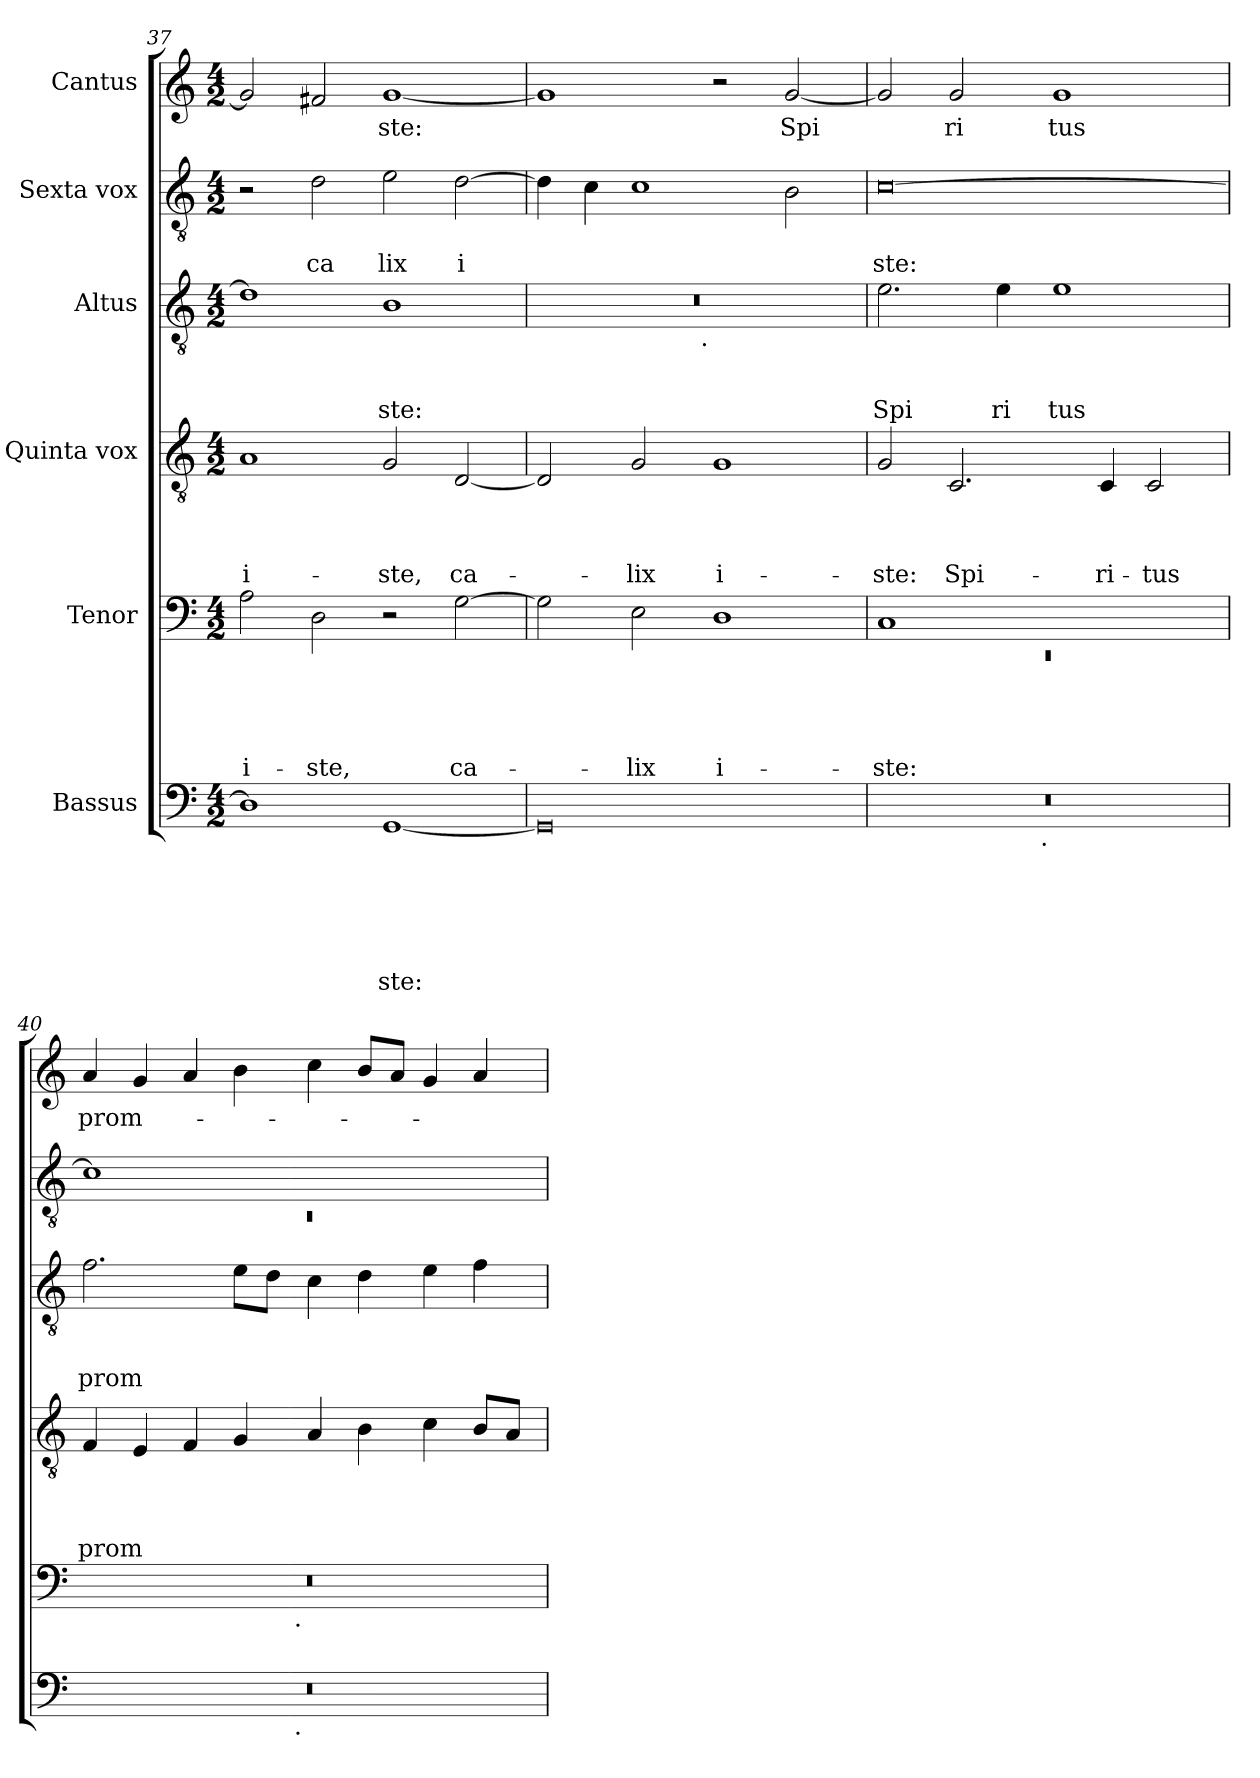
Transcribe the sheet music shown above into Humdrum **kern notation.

**kern	**text	**text	**text	**text	**text	**text	**kern	**text	**text	**text	**text	**text	**kern	**text	**text	**text	**text	**kern	**text	**text	**text	**kern	**text	**text	**kern	**text
*part6	*part6	*part6	*part6	*part6	*part6	*part6	*part5	*part5	*part5	*part5	*part5	*part5	*part4	*part4	*part4	*part4	*part4	*part3	*part3	*part3	*part3	*part2	*part2	*part2	*part1	*part1
*staff6	*staff6	*staff6	*staff6	*staff6	*staff6	*staff6	*staff5	*staff5	*staff5	*staff5	*staff5	*staff5	*staff4	*staff4	*staff4	*staff4	*staff4	*staff3	*staff3	*staff3	*staff3	*staff2	*staff2	*staff2	*staff1	*staff1
*I"Bassus	*	*	*	*	*	*	*I"Tenor	*	*	*	*	*	*I"Quinta vox	*	*	*	*	*I"Altus	*	*	*	*I"Sexta vox	*	*	*I"Cantus	*
*clefF4	*	*	*	*	*	*	*clefF4	*	*	*	*	*	*clefGv2	*	*	*	*	*clefGv2	*	*	*	*clefGv2	*	*	*clefG2	*
*k[]	*	*	*	*	*	*	*k[]	*	*	*	*	*	*k[]	*	*	*	*	*k[]	*	*	*	*k[]	*	*	*k[]	*
*C:	*	*	*	*	*	*	*C:	*	*	*	*	*	*C:	*	*	*	*	*C:	*	*	*	*C:	*	*	*C:	*
*M4/2	*	*	*	*	*	*	*M4/2	*	*	*	*	*	*M4/2	*	*	*	*	*M4/2	*	*	*	*M4/2	*	*	*M4/2	*
=37	=37	=37	=37	=37	=37	=37	=37	=37	=37	=37	=37	=37	=37	=37	=37	=37	=37	=37	=37	=37	=37	=37	=37	=37	=37	=37
!	!	!	!	!	!	!	!	!	!	!	!	!LO:LY:b	!	!	!	!	!LO:LY:b	!	!	!	!	!	!	!	!	!
1D]	.	.	.	.	.	.	2A\	.	.	.	.	i-	1A	.	.	.	i-	1d]	.	.	.	2r	.	.	2g/]	.
!	!	!	!	!	!	!	!	!	!	!	!	!LO:LY:b	!	!	!	!	!	!	!	!	!	!	!	!LO:LY:b	!	!
.	.	.	.	.	.	.	2D\	.	.	.	.	-ste,	.	.	.	.	.	.	.	.	.	2d\	.	ca	2f#/	.
!	!	!	!	!	!	!LO:LY:b	!	!	!	!	!	!	!	!	!	!	!LO:LY:b	!	!	!	!LO:LY:b	!	!	!LO:LY:b	!	!LO:LY:b
[<1GG	.	.	.	.	.	ste:	2r	.	.	.	.	.	2G/	.	.	.	-ste,	1B	.	.	ste:	2e\	.	lix	[<1g	ste:
!	!	!	!	!	!	!	!	!	!	!	!	!LO:LY:b	!	!	!	!	!LO:LY:b	!	!	!	!	!	!	!LO:LY:b:rj	!	!
.	.	.	.	.	.	.	[>2G\	.	.	.	.	ca-	[<2D/	.	.	.	ca-	.	.	.	.	[>2d\	.	i	.	.
=38	=38	=38	=38	=38	=38	=38	=38	=38	=38	=38	=38	=38	=38	=38	=38	=38	=38	=38	=38	=38	=38	=38	=38	=38	=38	=38
*	*	*	*	*	*	*	*	*	*	*	*	*	*	*	*	*	*	*^	*	*	*	*	*	*	*	*
0GG]	.	.	.	.	.	.	2G\]	.	.	.	.	.	2D/]	.	.	.	.	0r	2ryy	.	.	.	4d\]	.	.	1g]	.
.	.	.	.	.	.	.	.	.	.	.	.	.	.	.	.	.	.	.	.	.	.	.	4c\	.	.	.	.
!	!	!	!	!	!	!	!	!	!	!	!	!LO:LY:b	!	!	!	!	!LO:LY:b	!	!	!	!	!	!	!	!	!	!
.	.	.	.	.	.	.	2E\	.	.	.	.	-lix	2G/	.	.	.	-lix	.	4...ryy	.	.	.	1c	.	.	.	.
!	!	!	!	!	!	!	!	!	!	!	!	!	!	!	!	!	!	!	!LO:TX:b:t=.	!	!	!	!	!	!	!	!
.	.	.	.	.	.	.	.	.	.	.	.	.	.	.	.	.	.	.	1ryy	.	.	.	.	.	.	.	.
!	!	!	!	!	!	!	!	!	!	!	!	!LO:LY:b	!	!	!	!	!LO:LY:b	!	!	!	!	!	!	!	!	!	!
.	.	.	.	.	.	.	1D	.	.	.	.	i-	1G	.	.	.	i-	.	.	.	.	.	.	.	.	2r	.
!	!	!	!	!	!	!	!	!	!	!	!	!	!	!	!	!	!	!	!	!	!	!	!	!	!	!	!LO:LY:b
.	.	.	.	.	.	.	.	.	.	.	.	.	.	.	.	.	.	.	.	.	.	.	2B\	.	.	[<2g/	Spi
.	.	.	.	.	.	.	.	.	.	.	.	.	.	.	.	.	.	.	32ryy	.	.	.	.	.	.	.	.
=39	=39	=39	=39	=39	=39	=39	=39	=39	=39	=39	=39	=39	=39	=39	=39	=39	=39	=39	=39	=39	=39	=39	=39	=39	=39	=39	=39
*	*	*	*	*	*	*	*^	*	*	*	*	*	*	*	*	*	*	*	*	*	*	*	*	*	*	*	*
!	!	!	!	!	!	!	!	!LO:N:vis=1	!	!	!	!	!LO:LY:b	!	!	!	!	!LO:LY:b	!	!	!	!	!LO:LY:b	!	!	!LO:LY:b	!	!
*^	*	*	*	*	*	*	*	*	*	*	*	*	*	*	*	*	*	*	*v	*v	*	*	*	*	*	*	*	*
0r	2ryy	.	.	.	.	.	.	1C	0rEE	.	.	.	.	-ste:	2G/	.	.	.	-ste:	2.e\	.	.	Spi	[<0c	.	ste:	2g/]	.
!	!	!	!	!	!	!	!	!	!	!	!	!	!	!	!	!	!	!	!LO:LY:b	!	!	!	!	!	!	!	!	!LO:LY:b
.	4...ryy	.	.	.	.	.	.	.	.	.	.	.	.	.	2.C/	.	.	.	Spi-	.	.	.	.	.	.	.	2g/	ri
!	!	!	!	!	!	!	!	!	!	!	!	!	!	!	!	!	!	!	!	!	!	!	!LO:LY:b	!	!	!	!	!
.	.	.	.	.	.	.	.	.	.	.	.	.	.	.	.	.	.	.	.	4e\	.	.	ri	.	.	.	.	.
!	!LO:TX:b:t=.	!	!	!	!	!	!	!	!	!	!	!	!	!	!	!	!	!	!	!	!	!	!	!	!	!	!	!
.	1ryy	.	.	.	.	.	.	.	.	.	.	.	.	.	.	.	.	.	.	.	.	.	.	.	.	.	.	.
!	!	!	!	!	!	!	!	!	!	!	!	!	!	!	!	!	!	!	!	!	!	!	!LO:LY:b	!	!	!	!	!LO:LY:b
.	.	.	.	.	.	.	.	1ryy	.	.	.	.	.	.	.	.	.	.	.	1e	.	.	tus	.	.	.	1g	tus
!	!	!	!	!	!	!	!	!	!	!	!	!	!	!	!	!	!	!	!LO:LY:b	!	!	!	!	!	!	!	!	!
.	.	.	.	.	.	.	.	.	.	.	.	.	.	.	4C/	.	.	.	-ri-	.	.	.	.	.	.	.	.	.
!	!	!	!	!	!	!	!	!	!	!	!	!	!	!	!	!	!	!	!LO:LY:b	!	!	!	!	!	!	!	!	!
.	.	.	.	.	.	.	.	.	.	.	.	.	.	.	2C/	.	.	.	-tus	.	.	.	.	.	.	.	.	.
.	32ryy	.	.	.	.	.	.	.	.	.	.	.	.	.	.	.	.	.	.	.	.	.	.	.	.	.	.	.
!!LO:LB:g=z
=40	=40	=40	=40	=40	=40	=40	=40	=40	=40	=40	=40	=40	=40	=40	=40	=40	=40	=40	=40	=40	=40	=40	=40	=40	=40	=40	=40	=40
*	*	*	*	*	*	*	*	*	*	*	*	*	*	*	*	*	*	*	*	*	*	*	*	*^	*	*	*	*
!	!	!	!	!	!	!	!	!	!	!	!	!	!	!	!	!	!	!	!LO:LY:b	!	!	!	!LO:LY:b	!	!LO:N:vis=1	!	!	!	!LO:LY:b
0r	2ryy	.	.	.	.	.	.	0r	2ryy	.	.	.	.	.	4F/	.	.	.	prom	2.f\	.	.	prom	1c]	0rC	.	.	4a/	prom-
.	.	.	.	.	.	.	.	.	.	.	.	.	.	.	4E/	.	.	.	.	.	.	.	.	.	.	.	.	4g/	.
.	4...ryy	.	.	.	.	.	.	.	4...ryy	.	.	.	.	.	4F/	.	.	.	.	.	.	.	.	.	.	.	.	4a/	.
.	.	.	.	.	.	.	.	.	.	.	.	.	.	.	4G/	.	.	.	.	8e\L	.	.	.	.	.	.	.	4b\	.
.	.	.	.	.	.	.	.	.	.	.	.	.	.	.	.	.	.	.	.	8d\J	.	.	.	.	.	.	.	.	.
!	!	!	!	!	!	!	!	!	!LO:TX:b:t=.	!	!	!	!	!	!	!	!	!	!	!	!	!	!	!	!	!	!	!	!
!	!LO:TX:b:t=.	!	!	!	!	!	!	!	!	!	!	!	!	!	!	!	!	!	!	!	!	!	!	!	!	!	!	!	!
.	1ryy	.	.	.	.	.	.	.	1ryy	.	.	.	.	.	.	.	.	.	.	.	.	.	.	.	.	.	.	.	.
.	.	.	.	.	.	.	.	.	.	.	.	.	.	.	4A/	.	.	.	.	4c\	.	.	.	1ryy	.	.	.	4cc\	.
.	.	.	.	.	.	.	.	.	.	.	.	.	.	.	4B\	.	.	.	.	4d\	.	.	.	.	.	.	.	8b/L	.
.	.	.	.	.	.	.	.	.	.	.	.	.	.	.	.	.	.	.	.	.	.	.	.	.	.	.	.	8a/J	.
.	.	.	.	.	.	.	.	.	.	.	.	.	.	.	4c\	.	.	.	.	4e\	.	.	.	.	.	.	.	4g/	.
.	.	.	.	.	.	.	.	.	.	.	.	.	.	.	8B/L	.	.	.	.	4f\	.	.	.	.	.	.	.	4a/	.
.	.	.	.	.	.	.	.	.	.	.	.	.	.	.	8A/J	.	.	.	.	.	.	.	.	.	.	.	.	.	.
.	32ryy	.	.	.	.	.	.	.	32ryy	.	.	.	.	.	.	.	.	.	.	.	.	.	.	.	.	.	.	.	.
*v	*v	*	*	*	*	*	*	*	*	*	*	*	*	*	*	*	*	*	*	*	*	*	*	*v	*v	*	*	*	*
*	*	*	*	*	*	*	*v	*v	*	*	*	*	*	*	*	*	*	*	*	*	*	*	*	*	*	*	*
=	=	=	=	=	=	=	=	=	=	=	=	=	=	=	=	=	=	=	=	=	=	=	=	=	=	=
*-	*-	*-	*-	*-	*-	*-	*-	*-	*-	*-	*-	*-	*-	*-	*-	*-	*-	*-	*-	*-	*-	*-	*-	*-	*-	*-
